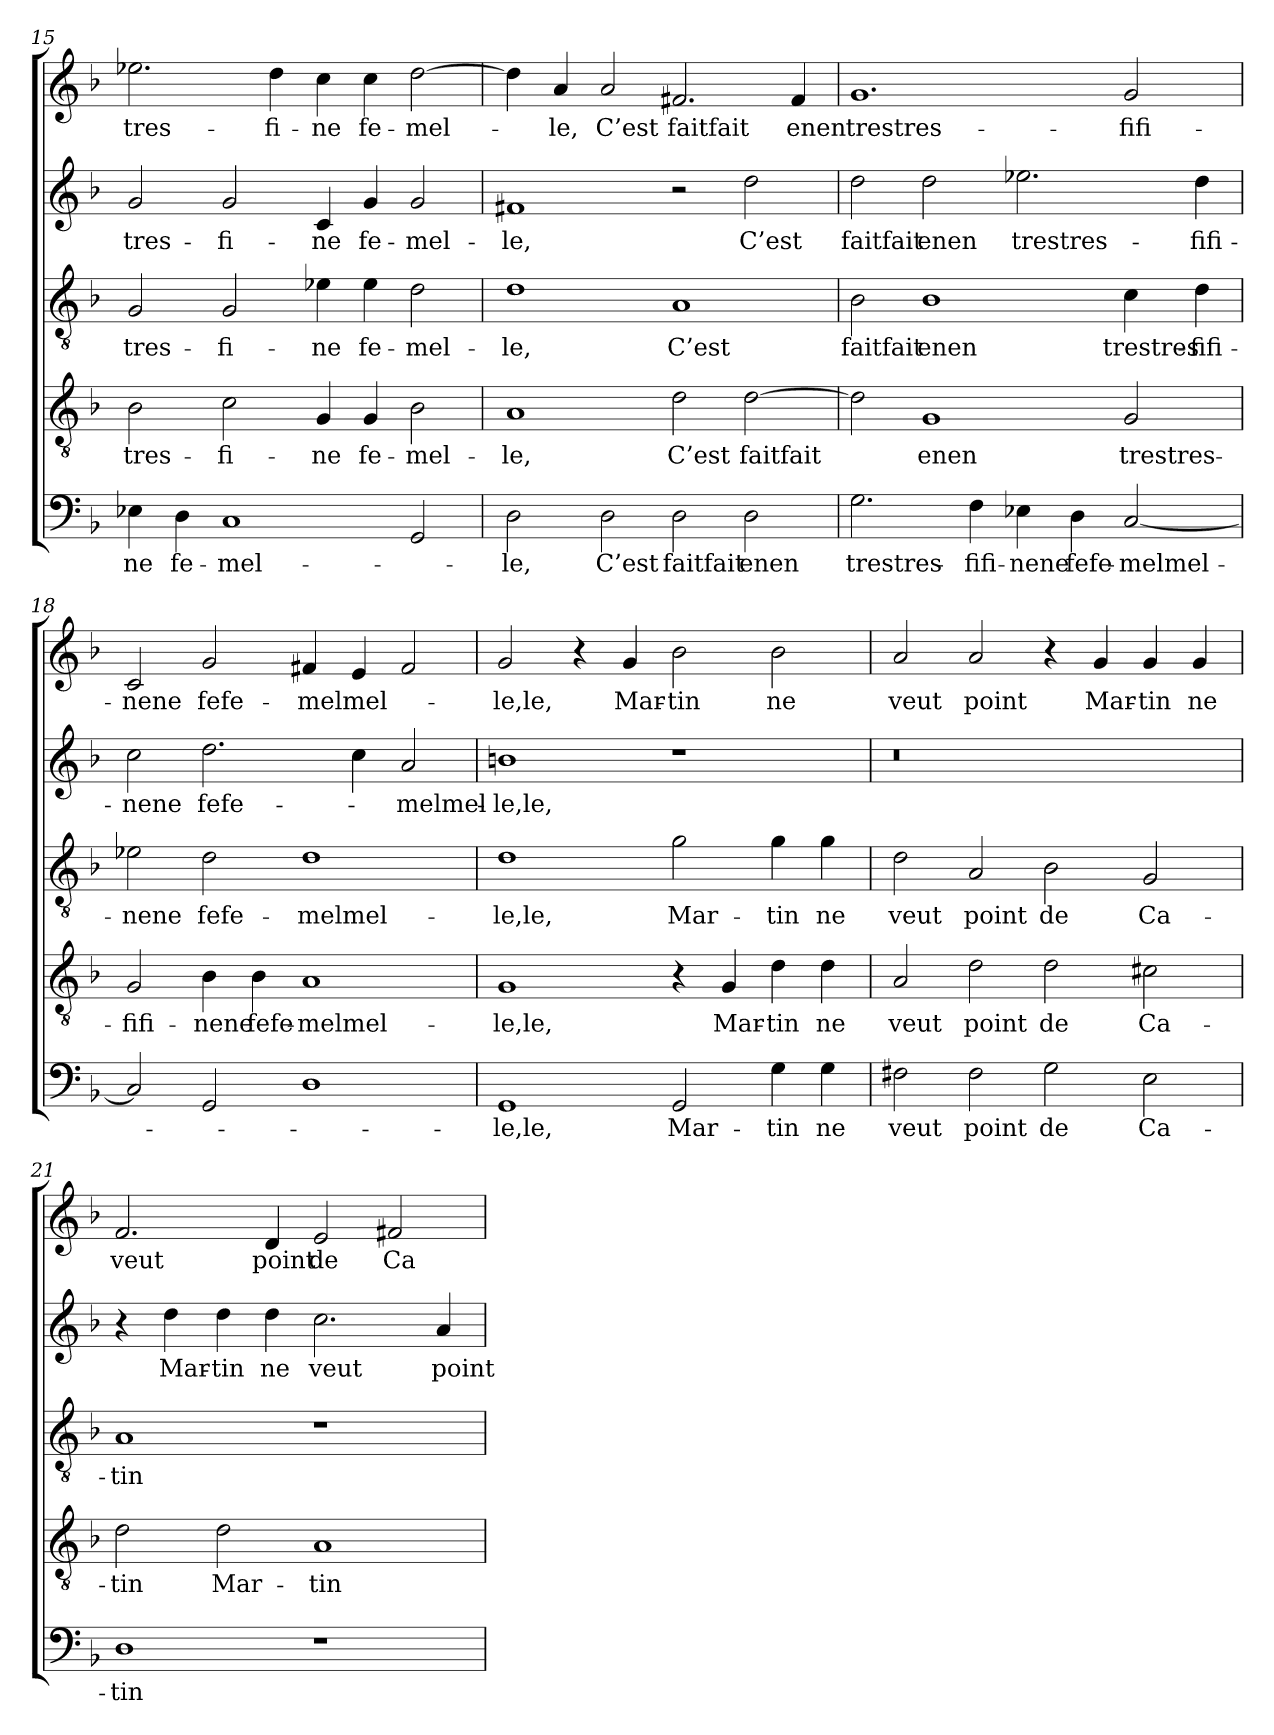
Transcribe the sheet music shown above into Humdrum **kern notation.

**kern	**text	**kern	**text	**kern	**text	**kern	**text	**kern	**text
*part5	*part5	*part4	*part4	*part3	*part3	*part2	*part2	*part1	*part1
*staff5	*staff5	*staff4	*staff4	*staff3	*staff3	*staff2	*staff2	*staff1	*staff1
*clefF4	*	*clefGv2	*	*clefGv2	*	*clefG2	*	*clefG2	*
*k[b-]	*	*k[b-]	*	*k[b-]	*	*k[b-]	*	*k[b-]	*
=15	=15	=15	=15	=15	=15	=15	=15	=15	=15
4E-X	-ne	2B-	tres-	2G	tres-	2g	tres-	2.ee-X	tres-
4D	fe-	.	.	.	.	.	.	.	.
1C	-mel-	2c	-fi-	2G	-fi-	2g	-fi-	.	.
.	.	.	.	.	.	.	.	4dd	-fi-
.	.	4G	-ne	4e-X	-ne	4c	-ne	4cc	-ne
.	.	4G	fe-	4e-	fe-	4g	fe-	4cc	fe-
2GG	.	2B-	-mel-	2d	-mel-	2g	-mel-	[2dd	-mel-
=16	=16	=16	=16	=16	=16	=16	=16	=16	=16
2D	-le,	1A	-le,	1d	-le,	1f#X	-le,	4dd]	.
.	.	.	.	.	.	.	.	4a	-le,
2D	C’est	.	.	.	.	.	.	2a	C’est
2D	faitfait	2d	C’est	1A	C’est	2r	.	2.f#X	faitfait
2D	enen	[2d	faitfait	.	.	2dd	C’est	.	.
.	.	.	.	.	.	.	.	4f#	enen
!!LO:LB:g=z
=17	=17	=17	=17	=17	=17	=17	=17	=17	=17
2.G	trestres-	2d]	.	2B-	faitfait	2dd	faitfait	1.g	trestres-
.	.	1G	enen	1B-	enen	2dd	enen	.	.
4F	-fifi-	.	.	.	.	.	.	.	.
4E-X	-nene	.	.	.	.	2.ee-X	trestres-	.	.
4D	fefe-	.	.	.	.	.	.	.	.
[2C	-melmel-	2G	trestres-	4c	trestres-	.	.	2g	-fifi-
.	.	.	.	4d	-fifi-	4dd	-fifi-	.	.
=18	=18	=18	=18	=18	=18	=18	=18	=18	=18
2C]	.	2G	-fifi-	2e-X	-nene	2cc	-nene	2c	-nene
2GG	.	4B-	-nene	2d	fefe-	2.dd	fefe-	2g	fefe-
.	.	4B-	fefe-	.	.	.	.	.	.
1D	.	1A	-melmel-	1d	-melmel-	.	.	4f#X	-melmel-
.	.	.	.	.	.	4cc	.	4e	.
.	.	.	.	.	.	2a	-melmel-	2f#	.
=19	=19	=19	=19	=19	=19	=19	=19	=19	=19
1GG	-le,le,	1G	-le,le,	1d	-le,le,	1bn	-le,le,	2g	-le,le,
.	.	.	.	.	.	.	.	4r	.
.	.	.	.	.	.	.	.	4g	Mar-
2GG	Mar-	4r	.	2g	Mar-	1r	.	2b-	-tin
.	.	4G	Mar-	.	.	.	.	.	.
4G	-tin	4d	-tin	4g	-tin	.	.	2b-	ne
4G	ne	4d	ne	4g	ne	.	.	.	.
=20	=20	=20	=20	=20	=20	=20	=20	=20	=20
2F#X	veut	2A	veut	2d	veut	0r	.	2a	veut
2F#	point	2d	point	2A	point	.	.	2a	point
2G	de	2d	de	2B-	de	.	.	4r	.
.	.	.	.	.	.	.	.	4g	Mar-
2E	Ca-	2c#X	Ca-	2G	Ca-	.	.	4g	-tin
.	.	.	.	.	.	.	.	4g	ne
!!LO:PB:g=z
=21	=21	=21	=21	=21	=21	=21	=21	=21	=21
1D	-tin	2d	-tin	1A	-tin	4r	.	2.f	veut
.	.	.	.	.	.	4dd	Mar-	.	.
.	.	2d	Mar-	.	.	4dd	-tin	.	.
.	.	.	.	.	.	4dd	ne	4d	point
1r	.	1A	-tin	1r	.	2.cc	veut	2e	de
.	.	.	.	.	.	.	.	2f#X	Ca-
.	.	.	.	.	.	4a	point	.	.
=	=	=	=	=	=	=	=	=	=
*-	*-	*-	*-	*-	*-	*-	*-	*-	*-
